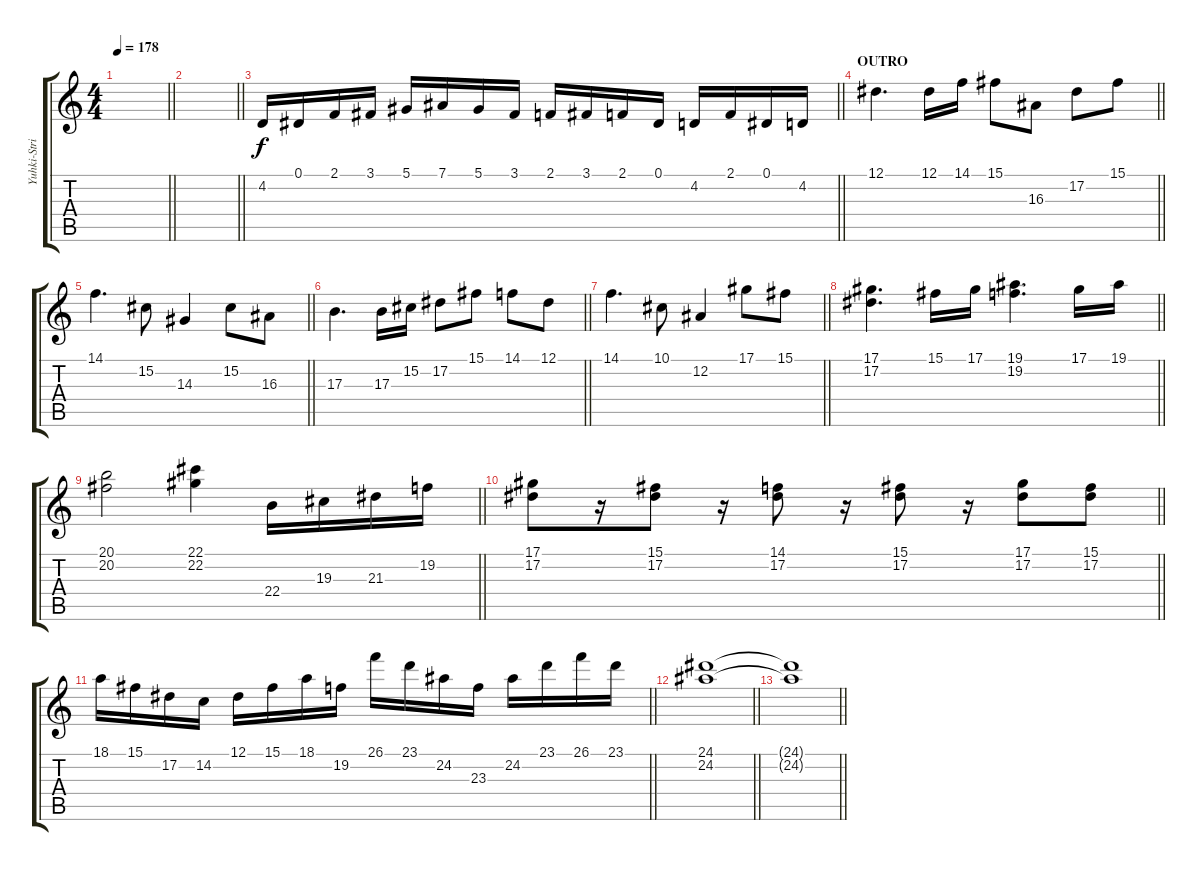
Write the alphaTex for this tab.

\track ("Yuhki-Strings" "Yuhki-Stri") {instrument stringensemble1}
\staff {score tabs}
\tuning (Eb4 Bb3 Gb3 Db3 Ab2 Eb2) {hide}
\ts (4 4)
\tempo 178
\clef g2
\barLineRight lightlight
\ks c
|
\barLineRight lightlight
|
\barLineRight lightlight
4.2.16 0.1.16 2.1.16 3.1.16 5.1.16 7.1.16 5.1.16 3.1.16 2.1.16 3.1.16 2.1.16 0.1.16 4.2.16 2.1.16 0.1.16 4.2.16 |
\section ("" "OUTRO")
\barLineRight lightlight
12.1.4{d} 12.1.16 14.1.16 15.1.8 16.3.8 17.2.8 15.1.8 |
\barLineRight lightlight
14.1.4{d} 15.2.8 14.3.4 15.2.8 16.3.8 |
\barLineRight lightlight
17.3.4{d} 17.3.16 15.2.16 17.2.8 15.1.8 14.1.8 12.1.8 |
\barLineRight lightlight
14.1.4{d} 10.1.8 12.2.4 17.1.8 15.1.8 |
\barLineRight lightlight
(17.1 17.2).4{d} 15.1.16 17.1.16 (19.1 19.2).4{d} 17.1.16 19.1.16 |
\barLineRight lightlight
(20.1 20.2).2 (22.1 22.2).4 22.4.16 19.3.16 21.3.16 19.2.16 |
\barLineRight lightlight
(17.1 17.2).8 r.16 (15.1 17.2).8 r.16 (14.1 17.2).8 r.16 (15.1 17.2).8 r.16 (17.1 17.2).8 (15.1 17.2).8 |
\barLineRight lightlight
18.1.16 15.1.16 17.2.16 14.2.16 12.1.16 15.1.16 18.1.16 19.2.16 26.1.16 23.1.16 24.2.16 23.3.16 24.2.16 23.1.16 26.1.16 23.1.16 |
\barLineRight lightlight
(24.1 24.2).1 |
\barLineRight lightlight
(24.1{t} 24.2{t}).1
